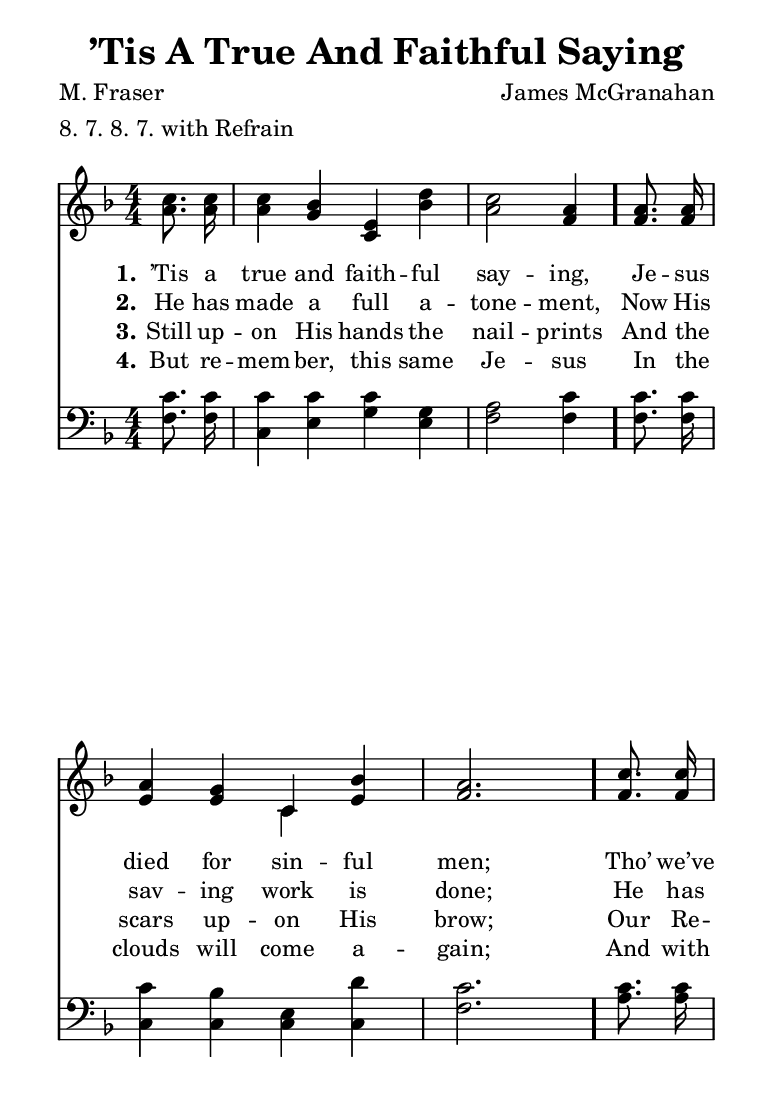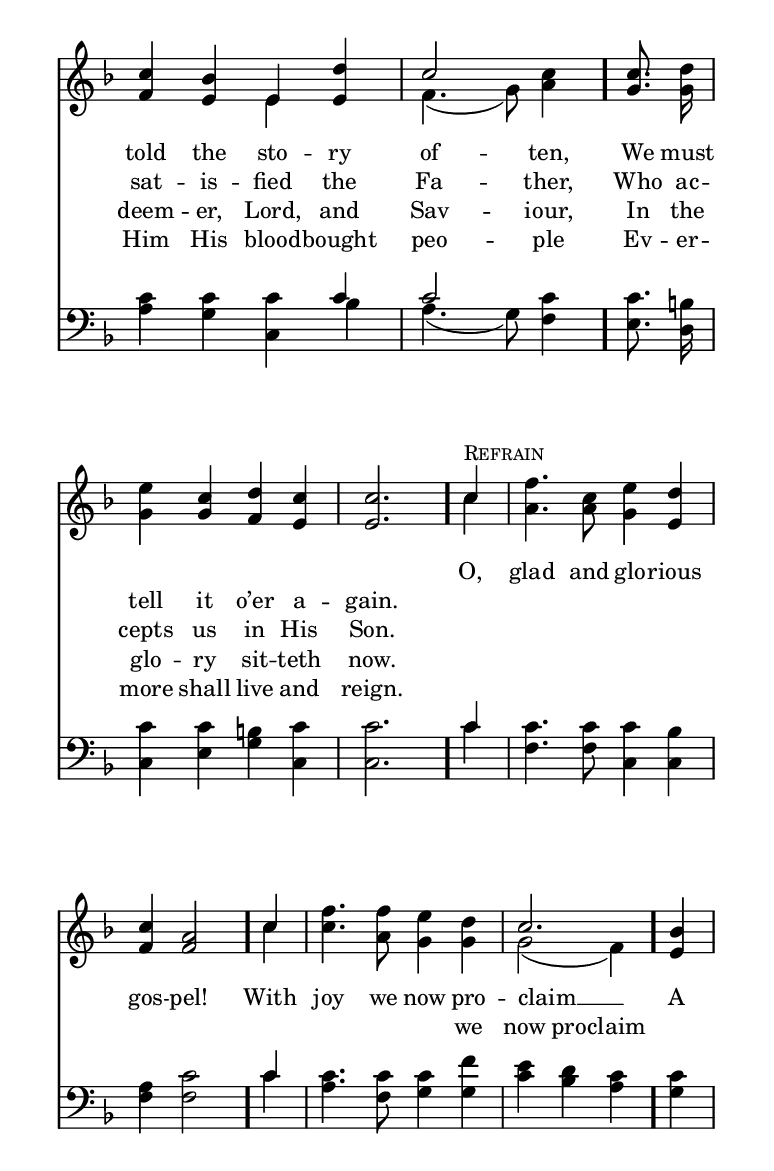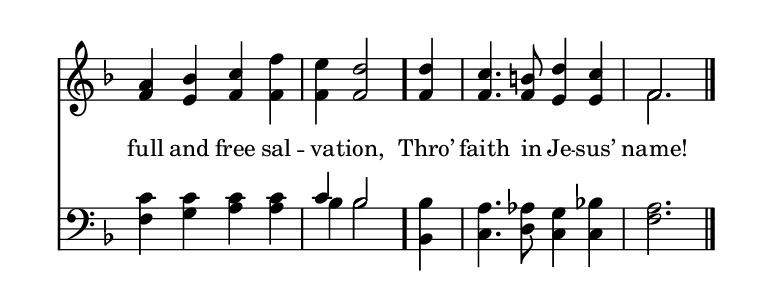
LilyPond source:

\include "common/global.ily"
\paper {
  \include "common/paper.ily"
  system-count = #(cond (is-eogsized 4) (#t #f))
}

\header{
  %gospel
  hymnnumber = "129"
  title = "’Tis A True And Faithful Saying"
  tunename = ""
  meter = "8. 7. 8. 7. with Refrain"
  poet = "M. Fraser"
  composer = "James McGranahan"
  %copyright = ""
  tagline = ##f
}

% for fermata in MIDI
ta = { \tempo 4=80 }
tb = { \tempo 4=40 }

patternAA = { c8. c16 | c4 c4 c4 c4 | c2 c4 }
patternAB = { c8. c16 | c4 c4 c4 c4 | c2.   }
patternAC = { c8. c16 | c4 c4 c4 c4 | c4.( c8) c4 }

patternBA = { c4 | c4. c8 c4 c4 | c4 c2    }
patternBB = { c4 | c4. c8 c4 c4 | c2.      }
patternBC = { c4 | c4. c8 c4 c4 | c2( c4)  }
patternBD = { c4 | c4. c8 c4 c4 | c4 c4 c4 }

patternCA = { c4 | c4 c4 c4 c4 | c4 c2 }

global = {
  \include "common/overrides.ily"
  \override Staff.TimeSignature.style = #'numbered
  \time 4/4
  \override Score.MetronomeMark.transparent = ##t % hide all fermata changes too
  \ta
  \key f \major
  \partial 4
  \autoBeamOff
}

notesSoprano = {
\global
\relative c'' {

  \changePitch \patternAA { c c | c bes e, d' | c a }
  \changePitch \patternAB { a a | a g c, bes' | a }
  \changePitch \patternAA { c c | c bes e, d' | c c }
  \changePitch \patternAB { c d | e c d c | c } \eogbreak

  << s^\markup { \small \caps "Refrain" }
  \changePitch \patternBA { c | f c e d | c a } >>
  \changePitch \patternBB { c | f f e d | c }
  \changePitch \patternCA { bes | a bes c f | e d }
  \changePitch \patternBB { d | c b d c | f, }

  \bar "|."

}
}

notesAlto = {
\global
\relative e' {

  \changePitch \patternAA { a a | a g c, bes' | a f }
  \changePitch \patternAB { f f | e e c e | f }
  \changePitch \patternAC { f f | f e e e | f g a }
  \changePitch \patternAB { g g | g g f e | e }

  \changePitch \patternBA { c' | a a g e | f f }
  \changePitch \patternBC { c' | c a g g | g f }
  \changePitch \patternCA { e | f e f f | f f }
  \changePitch \patternBB { f | f f e e | f }

}
}

notesTenor = {
\global
\relative a {

  \changePitch \patternAA { c c | c c c g | a c }
  \changePitch \patternAB { c c | c bes e, d' | c }
  \changePitch \patternAA { c c | c c c c | c c }
  \changePitch \patternAB { c b | c c b c | c }

  \changePitch \patternBA { c | c c c bes | a c }
  \changePitch \patternBD { c | c c c f | e d c }
  \changePitch \patternCA { c | c c c c | c bes }
  \changePitch \patternBB { bes a aes g bes! | a }

}
}

notesBass = {
\global
\relative f {

  \changePitch \patternAA { f f | c e g e | f f }
  \changePitch \patternAB { f f | c c c c | f }
  \changePitch \patternAC { a a | a g c, bes' | a g f }
  \changePitch \patternAB { e d | c e g c, | c }

  \changePitch \patternBA { c' | f, f c c | f f }
  \changePitch \patternBD { c' a f g g | c bes a }
  \changePitch \patternCA { g | f g a a | bes bes }
  \changePitch \patternBB { bes, | c d c c | f }

}
}

Refrain = \lyricmode {

\break
{ { \repeat unfold 30 { \skip 4 } } }
O, glad and glo -- rious gos -- pel! \bar "."
With joy we now pro -- claim __ \bar "."
A full and free sal -- va -- tion, \bar "."
Thro’ faith in Je -- sus’ name! \bar "."

}

wordsA = \lyricmode {
\set stanza = "1."

’Tis a true and faith -- ful say -- ing, \bar "."
Je -- sus died for sin -- ful men; \bar "."
Tho’ we’ve told the sto -- ry of -- ten, \bar "."
We must tell it o’er a -- gain. \bar "."

}

wordsB = \lyricmode {
\set stanza = "2."

He has made a full a -- tone -- ment,
Now His sav -- ing work is done;
He has sat -- is -- fied the Fa -- ther,
Who ac -- cepts us in His Son.

}

wordsC = \lyricmode {
\set stanza = "3."

Still up -- on His hands the nail -- prints
And the scars up -- on His brow;
Our Re -- deem -- er, Lord, and Sav -- iour,
In the glo -- ry sit -- teth now.

}

wordsD = \lyricmode {
\set stanza = "4."

But re -- mem -- ber, this same Je -- sus
In the clouds will come a -- gain;
And with Him His blood -- bought peo -- ple
Ev -- er -- more shall live and reign.

}

underWords = \lyricmode {

{ \repeat unfold 41 { \skip 4 } }
we now pro -- claim

}

\score {
  \context ChoirStaff <<
    \context Staff = upper <<
      \set Staff.autoBeaming = ##f
      \set ChoirStaff.systemStartDelimiter = #'SystemStartBar
      \set ChoirStaff.printPartCombineTexts = ##f
      \partcombine #'(2 . 9) \notesSoprano \notesAlto
      \context NullVoice = sopranos { \voiceOne << \notesSoprano >> }
      \context NullVoice = altos { \voiceTwo << \notesAlto >> }
      \context Lyrics = one   \lyricsto sopranos \wordsA
      \context Lyrics = two   \lyricsto sopranos \wordsB
      \context Lyrics = three \lyricsto sopranos \wordsC
      \context Lyrics = four  \lyricsto sopranos \wordsD
    >>
    \new Lyrics \with { alignBelowContext = upper } \lyricsto altos \Refrain
    \context Staff = men <<
      \set Staff.autoBeaming = ##f
      \clef bass
      \set ChoirStaff.printPartCombineTexts = ##f
      \partcombine #'(2 . 9) \notesTenor \notesBass
      \context NullVoice = tenors { \voiceOne << \notesTenor >> }
      \context NullVoice = basses { \voiceTwo << \notesBass >> }
    >>
    \context Lyrics = three \lyricsto tenors \underWords
  >>
  \layout {
    \include "common/layout.ily"
  }
  \midi{
    \include "common/midi.ily"
  }
}

\version "2.19.49"  % necessary for upgrading to future LilyPond versions.

% vi:set et ts=2 sw=2 ai nocindent syntax=lilypond:
